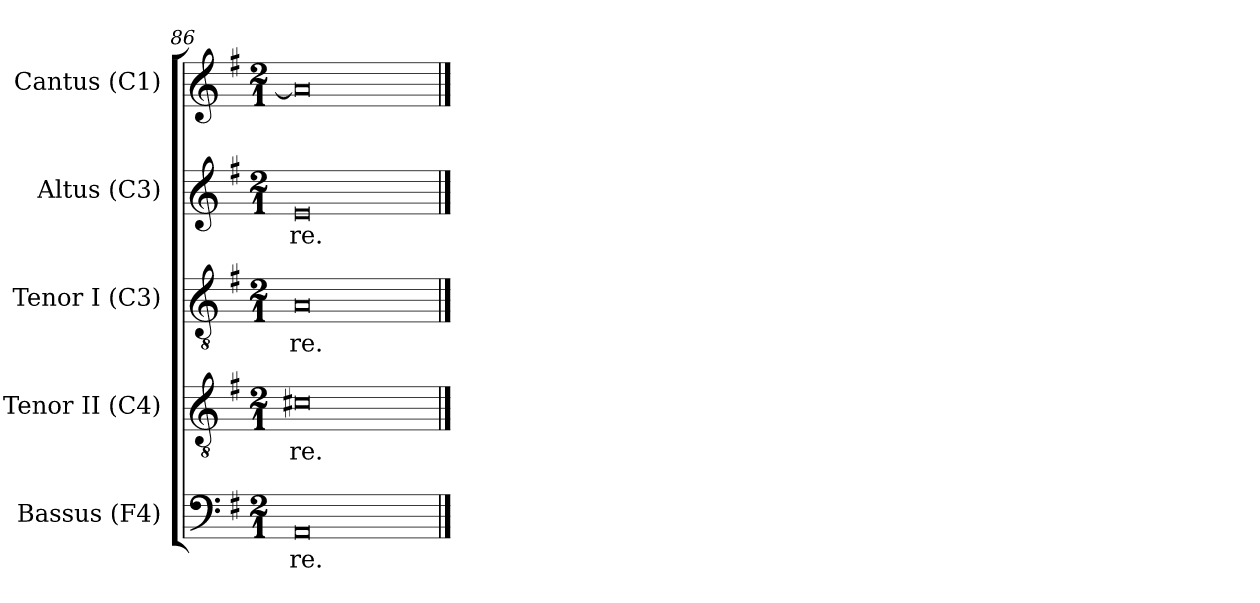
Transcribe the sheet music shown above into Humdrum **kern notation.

**kern	**text	**kern	**text	**kern	**text	**kern	**text	**kern
*part5	*part5	*part4	*part4	*part3	*part3	*part2	*part2	*part1
*staff5	*staff5	*staff4	*staff4	*staff3	*staff3	*staff2	*staff2	*staff1
*I"Bassus (F4)	*	*I"Tenor II (C4)	*	*I"Tenor I (C3)	*	*I"Altus (C3)	*	*I"Cantus (C1)
*I'B.	*	*I'T2	*	*I'T1	*	*I'A.	*	*I'C.
*clefF4	*	*clefGv2	*	*clefGv2	*	*clefG2	*	*clefG2
*	*	*	*	*ITrd7c12	*	*ITrd7c12	*	*
*k[f#]	*	*k[f#]	*	*k[f#]	*	*k[f#]	*	*k[f#]
*G:	*	*G:	*	*G:	*	*G:	*	*G:
*M2/1	*	*M2/1	*	*M2/1	*	*M2/1	*	*M2/1
=86	=86	=86	=86	=86	=86	=86	=86	=86
!	!LO:LY:b:color=#000000	!	!	!	!	!	!	!
!	!	!	!LO:LY:b:color=#000000	!	!	!	!	!
!	!	!	!	!	!LO:LY:b:color=#000000	!	!	!
!	!	!	!	!	!	!	!LO:LY:b:color=#000000	!
0AAi	-re.	0c#Xi	-re.	0AAi	re.	0Ei	-re.	0ai]
==	==	==	==	==	==	==	==	==
*-	*-	*-	*-	*-	*-	*-	*-	*-
